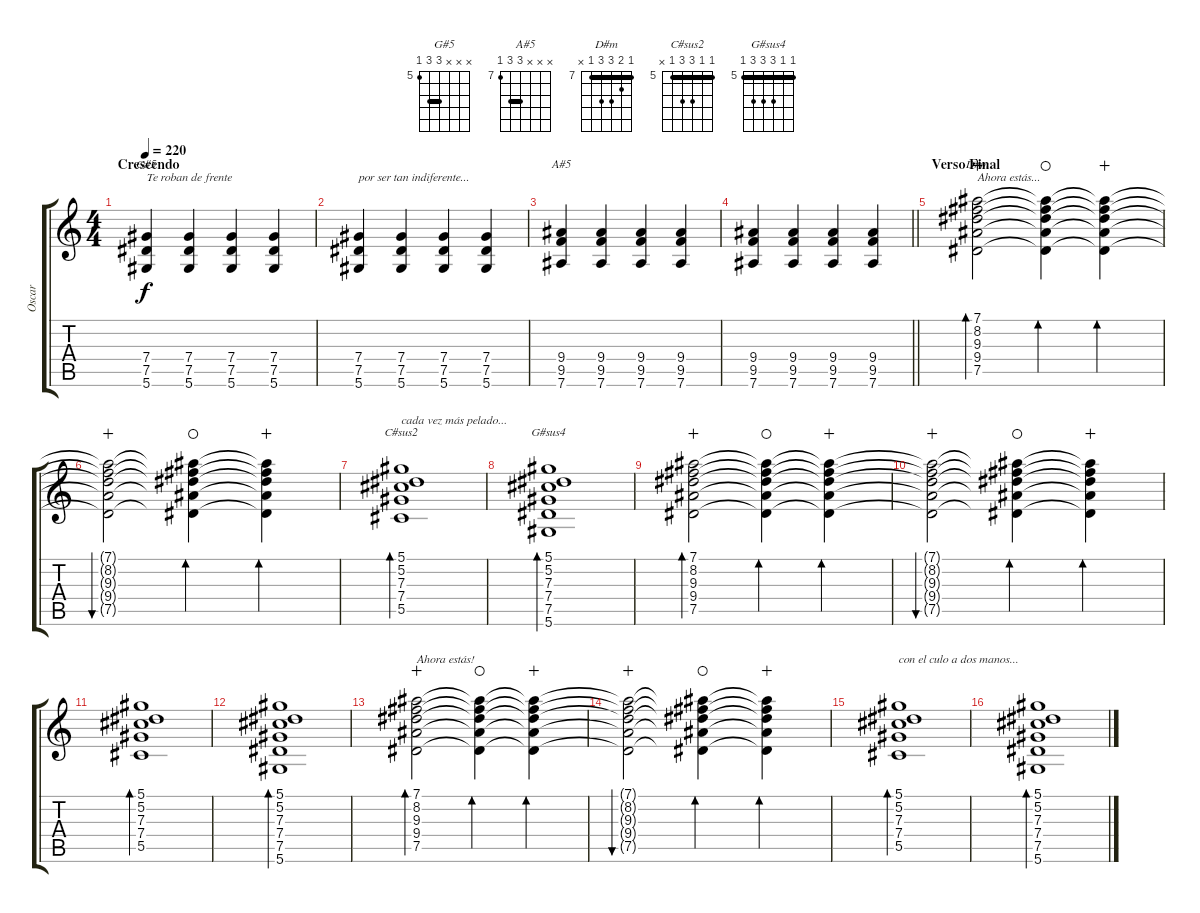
\track ("Oscar" "Oscar") {instrument acousticguitarsteel}
\staff {score tabs}
\tuning (Eb4 Bb3 Gb3 Db3 Ab2 Eb2) {hide}
\chord ("G#5" x x x 7 7 5) {firstfret 5 barre 7}
\chord ("A#5" x x x 9 9 7) {firstfret 7 barre 9}
\chord ("D#m" 7 8 9 9 7 x) {firstfret 7 barre 7}
\chord ("C#sus2" 5 5 7 7 5 x) {firstfret 5 barre 5}
\chord ("G#sus4" 5 5 7 7 7 5) {firstfret 5 barre 5}
\ts (4 4)
\section ("" "Crescendo")
\tempo 220
\clef g2
\ks c
(7.4 7.5 5.6).4{ch "G#5" txt "Te roban de frente " dy f} (7.4 7.5 5.6).4 (7.4 7.5 5.6).4 (7.4 7.5 5.6).4 |
(7.4 7.5 5.6).4{txt "por ser tan indiferente..."} (7.4 7.5 5.6).4 (7.4 7.5 5.6).4 (7.4 7.5 5.6).4 |
(9.4 9.5 7.6).4{ch "A#5"} (9.4 9.5 7.6).4 (9.4 9.5 7.6).4 (9.4 9.5 7.6).4 |
\barLineRight lightlight
(9.4 9.5 7.6).4 (9.4 9.5 7.6).4 (9.4 9.5 7.6).4 (9.4 9.5 7.6).4 |
\section ("" "Verso Final")
(7.1 8.2 9.3 9.4 7.5).2{bd 240 ch "D#m" txt "Ahora estás..." wahc} (7.1{t} 8.2{t} 9.3{t} 9.4{t} 7.5{t}).4{bd 240 waho} (7.1{t} 8.2{t} 9.3{t} 9.4{t} 7.5{t}).4{bd 240 wahc} |
(7.1{t} 8.2{t} 9.3{t} 9.4{t} 7.5{t}).2{bu 240 wahc} (7.1{t} 8.2{t} 9.3{t} 9.4{t} 7.5{t}).4{bd 240 waho} (7.1{t} 8.2{t} 9.3{t} 9.4{t} 7.5{t}).4{bd 240 wahc} |
(5.1 5.2 7.3 7.4 5.5).1{bd 240 ch "C#sus2" txt "cada vez más pelado..."} |
(5.1 5.2 7.3 7.4 7.5 5.6).1{bd 240 ch "G#sus4"} |
(7.1 8.2 9.3 9.4 7.5).2{bd 240 wahc} (7.1{t} 8.2{t} 9.3{t} 9.4{t} 7.5{t}).4{bd 240 waho} (7.1{t} 8.2{t} 9.3{t} 9.4{t} 7.5{t}).4{bd 240 wahc} |
(7.1{t} 8.2{t} 9.3{t} 9.4{t} 7.5{t}).2{bu 240 wahc} (7.1{t} 8.2{t} 9.3{t} 9.4{t} 7.5{t}).4{bd 240 waho} (7.1{t} 8.2{t} 9.3{t} 9.4{t} 7.5{t}).4{bd 240 wahc} |
(5.1 5.2 7.3 7.4 5.5).1{bd 240} |
(5.1 5.2 7.3 7.4 7.5 5.6).1{bd 240} |
(7.1 8.2 9.3 9.4 7.5).2{bd 240 txt "Ahora estás!" wahc} (7.1{t} 8.2{t} 9.3{t} 9.4{t} 7.5{t}).4{bd 240 waho} (7.1{t} 8.2{t} 9.3{t} 9.4{t} 7.5{t}).4{bd 240 wahc} |
(7.1{t} 8.2{t} 9.3{t} 9.4{t} 7.5{t}).2{bu 240 wahc} (7.1{t} 8.2{t} 9.3{t} 9.4{t} 7.5{t}).4{bd 240 waho} (7.1{t} 8.2{t} 9.3{t} 9.4{t} 7.5{t}).4{bd 240 wahc} |
(5.1 5.2 7.3 7.4 5.5).1{bd 240 txt "con el culo a dos manos..."} |
(5.1 5.2 7.3 7.4 7.5 5.6).1{bd 240}
